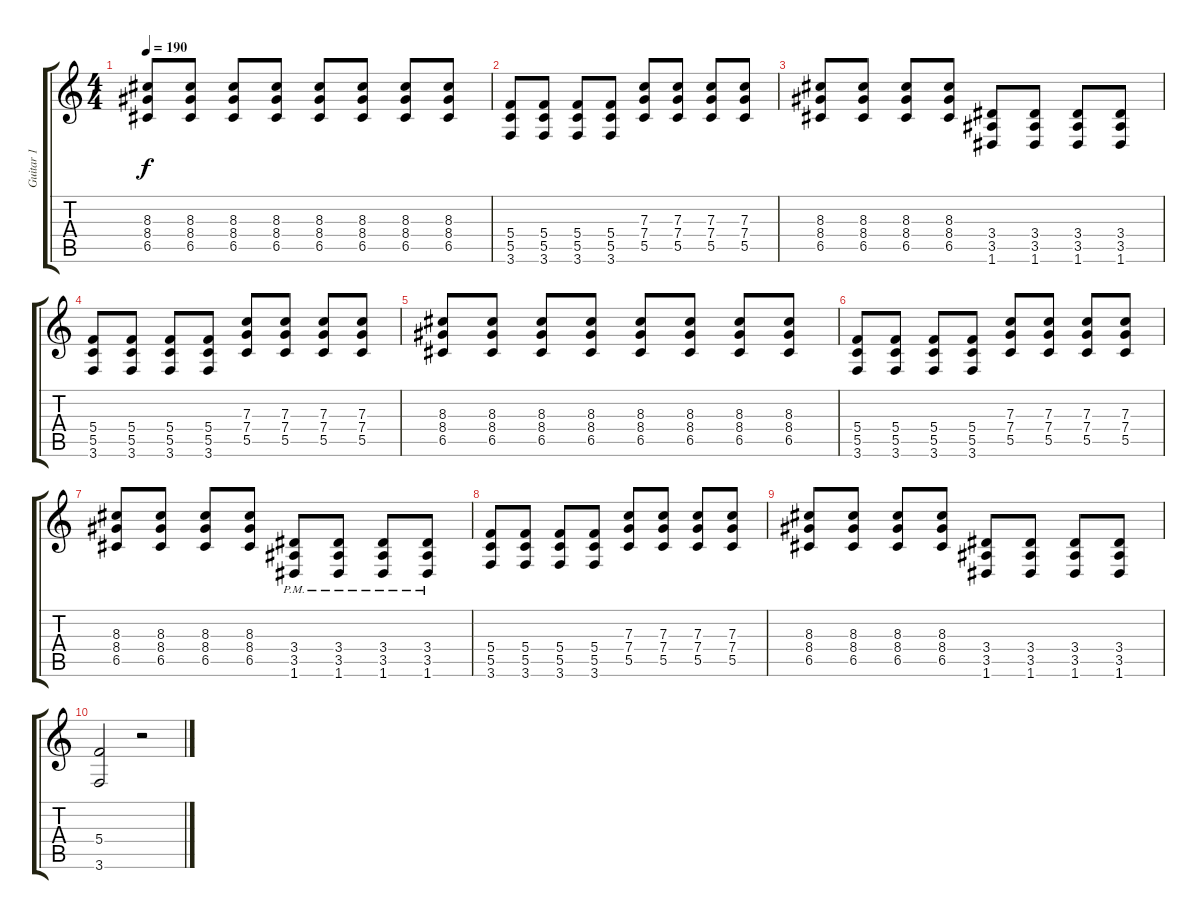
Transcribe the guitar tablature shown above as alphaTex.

\track ("Guitar 1" "Guitar 1") {mute instrument distortionguitar}
\staff {score tabs}
\tuning (D4 A3 F3 C3 G2 D2) {hide}
\ts (4 4)
\tempo 190
\clef g2
\ks c
(8.3 8.4 6.5).8{dy f} (8.3 8.4 6.5).8 (8.3 8.4 6.5).8 (8.3 8.4 6.5).8 (8.3 8.4 6.5).8 (8.3 8.4 6.5).8 (8.3 8.4 6.5).8 (8.3 8.4 6.5).8 |
(5.4 5.5 3.6).8 (5.4 5.5 3.6).8 (5.4 5.5 3.6).8 (5.4 5.5 3.6).8 (7.3 7.4 5.5).8 (7.3 7.4 5.5).8 (7.3 7.4 5.5).8 (7.3 7.4 5.5).8 |
(8.3 8.4 6.5).8 (8.3 8.4 6.5).8 (8.3 8.4 6.5).8 (8.3 8.4 6.5).8 (3.4 3.5 1.6).8 (3.4 3.5 1.6).8 (3.4 3.5 1.6).8 (3.4 3.5 1.6).8 |
(5.4 5.5 3.6).8 (5.4 5.5 3.6).8 (5.4 5.5 3.6).8 (5.4 5.5 3.6).8 (7.3 7.4 5.5).8 (7.3 7.4 5.5).8 (7.3 7.4 5.5).8 (7.3 7.4 5.5).8 |
(8.3 8.4 6.5).8 (8.3 8.4 6.5).8 (8.3 8.4 6.5).8 (8.3 8.4 6.5).8 (8.3 8.4 6.5).8 (8.3 8.4 6.5).8 (8.3 8.4 6.5).8 (8.3 8.4 6.5).8 |
(5.4 5.5 3.6).8 (5.4 5.5 3.6).8 (5.4 5.5 3.6).8 (5.4 5.5 3.6).8 (7.3 7.4 5.5).8 (7.3 7.4 5.5).8 (7.3 7.4 5.5).8 (7.3 7.4 5.5).8 |
(8.3 8.4 6.5).8 (8.3 8.4 6.5).8 (8.3 8.4 6.5).8 (8.3 8.4 6.5).8 (3.4{pm} 3.5{pm} 1.6{pm}).8 (3.4{pm} 3.5{pm} 1.6{pm}).8 (3.4{pm} 3.5{pm} 1.6{pm}).8 (3.4{pm} 3.5{pm} 1.6{pm}).8 |
(5.4 5.5 3.6).8 (5.4 5.5 3.6).8 (5.4 5.5 3.6).8 (5.4 5.5 3.6).8 (7.3 7.4 5.5).8 (7.3 7.4 5.5).8 (7.3 7.4 5.5).8 (7.3 7.4 5.5).8 |
(8.3 8.4 6.5).8 (8.3 8.4 6.5).8 (8.3 8.4 6.5).8 (8.3 8.4 6.5).8 (3.4 3.5 1.6).8 (3.4 3.5 1.6).8 (3.4 3.5 1.6).8 (3.4 3.5 1.6).8 |
(5.4 3.6).2 r.2
